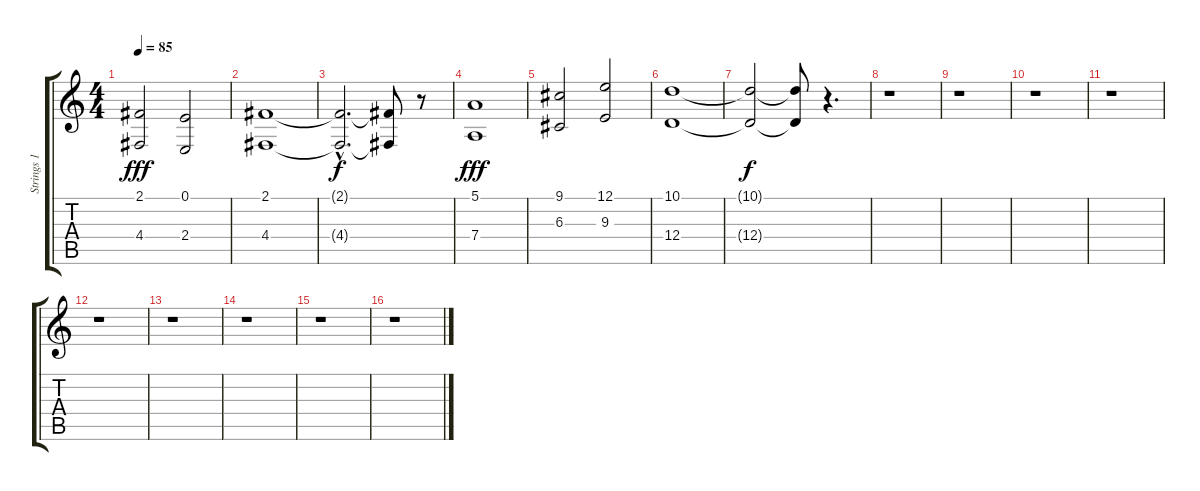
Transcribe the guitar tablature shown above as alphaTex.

\track ("Strings 1" "Strings 1") {instrument stringensemble1}
\staff {score tabs}
\tuning (E4 B3 G3 D3 A2 E2) {hide}
\ts (4 4)
\tempo 85
\clef g2
\ks c
(2.1 4.4).2{dy fff} (0.1 2.4).2 |
(2.1 4.4).1 |
(2.1{hac t} 4.4{hac t}).2{d dy f} (2.1{t} 4.4{t}).8 r.8 |
(5.1 7.4).1{dy fff} |
(9.1 6.3).2 (12.1 9.3).2 |
(10.1 12.4).1 |
(10.1{t} 12.4{t}).2{dy f} (10.1{t} 12.4{t}).8 r.4{d} |
r.1 |
r.1 |
r.1 |
r.1 |
r.1 |
r.1 |
r.1 |
r.1 |
r.1
